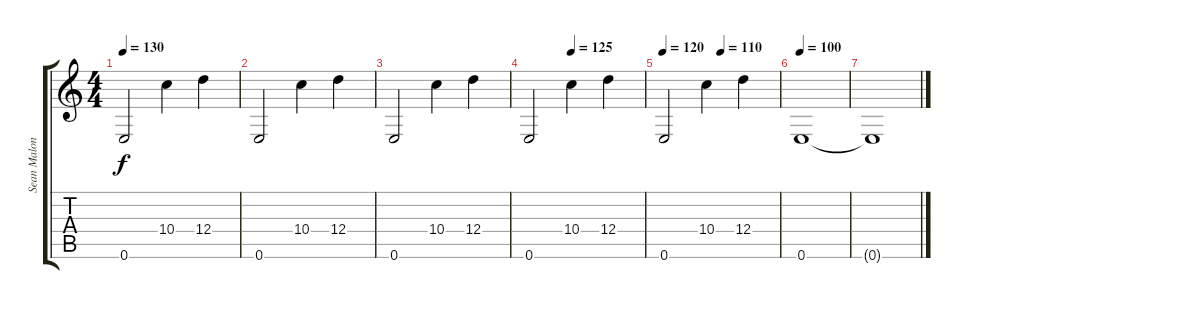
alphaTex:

\track ("Sean Malone" "Sean Malon") {instrument electricbassfinger}
\staff {score tabs}
\tuning (E4 B3 G3 D3 A2 E2) {hide}
\ts (4 4)
\tempo 130
\clef g2
\ks c
0.6.2{dy f} 10.4.4 12.4.4 |
0.6.2 10.4.4 12.4.4 |
0.6.2 10.4.4 12.4.4 |
\tempo (125 0.375)
0.6.2 10.4.4 12.4.4 |
\tempo 120
\tempo (110 0.5)
0.6.2 10.4.4 12.4.4 |
\tempo 100
0.6.1 |
0.6{t}.1
